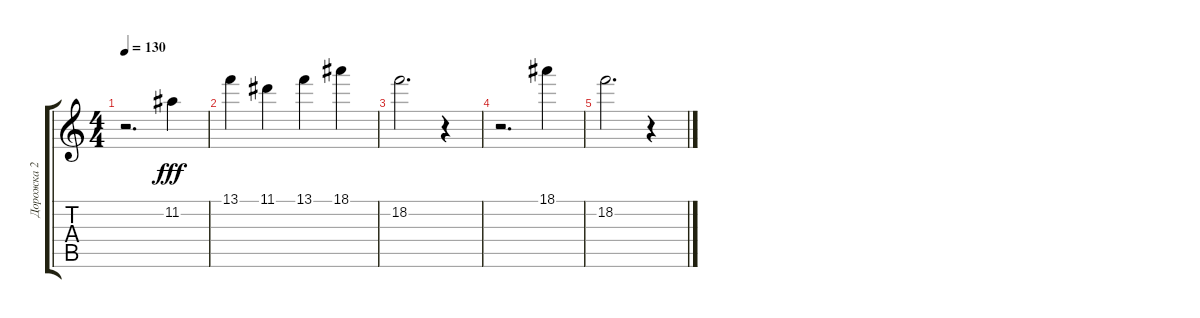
\track ("Дорожка 2" "Дорожка 2") {instrument pad2warm}
\staff {score tabs}
\tuning (E5 B4 G4 D4 A3 E3) {hide}
\ts (4 4)
\tempo 130
\clef g2
\ks c
r.2{d dy fff} 11.2.4 |
13.1.4 11.1.4 13.1.4 18.1.4 |
18.2.2{d} r.4 |
r.2{d} 18.1.4 |
18.2.2{d} r.4
